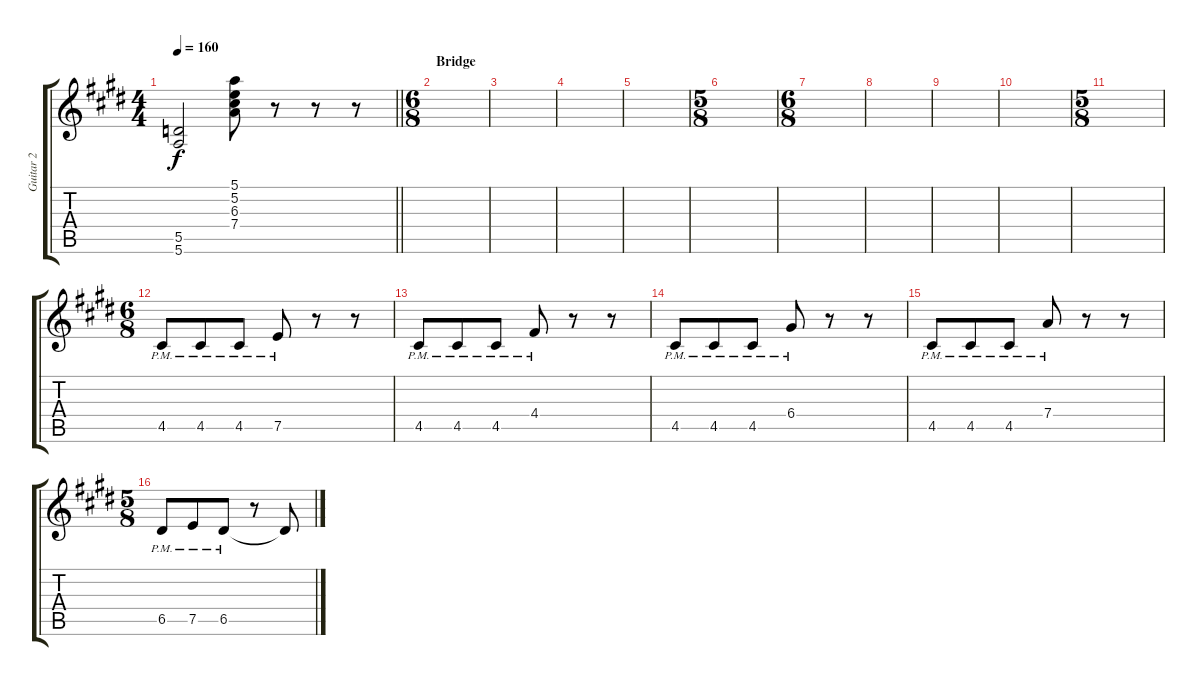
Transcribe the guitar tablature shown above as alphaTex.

\track ("Guitar 2" "Guitar 2") {instrument overdrivenguitar}
\staff {score tabs}
\tuning (E4 B3 G3 D3 A2 E2) {hide}
\ts (4 4)
\tempo 160
\clef g2
\barLineRight lightlight
\ks c#minor
(5.5{t} 5.6{t}).2{dy f} (5.1 5.2 6.3 7.4).8 r.8 r.8 r.8 |
\ts (6 8)
\section ("" "Bridge")
|
|
|
|
\ts (5 8)
|
\ts (6 8)
|
|
|
|
\ts (5 8)
|
\ts (6 8)
4.5{pm}.8{volume 16 instrument overdrivenguitar} 4.5{pm}.8 4.5{pm}.8 7.5{pm}.8 r.8 r.8 |
4.5{pm}.8{volume 16 instrument overdrivenguitar} 4.5{pm}.8 4.5{pm}.8 4.4{pm}.8 r.8 r.8 |
4.5{pm}.8{volume 16 instrument overdrivenguitar} 4.5{pm}.8 4.5{pm}.8 6.4{pm}.8 r.8 r.8 |
4.5{pm}.8{volume 16 instrument overdrivenguitar} 4.5{pm}.8 4.5{pm}.8 7.4{pm}.8 r.8 r.8 |
\ts (5 8)
6.5{pm}.8 7.5{pm}.8 6.5{pm}.8 r.8 6.5{t}.8
